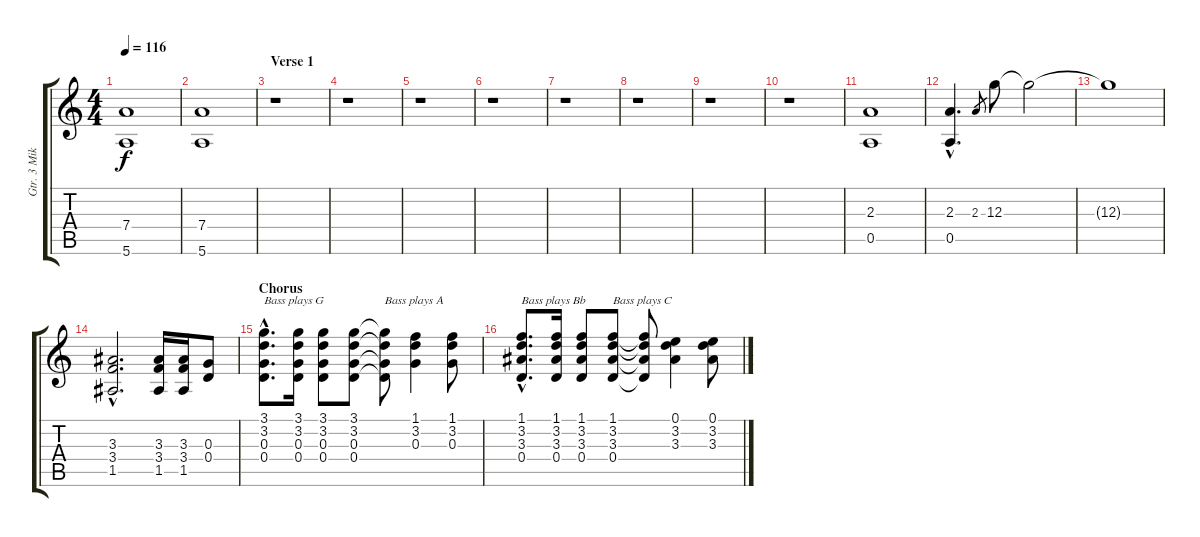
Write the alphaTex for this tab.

\track ("Gtr. 3 Mike McCready" "Gtr. 3 Mik") {instrument overdrivenguitar}
\staff {score tabs}
\tuning (E4 B3 G3 D3 A2 E2) {hide}
\ts (4 4)
\tempo 116
\clef g2
\ks c
(7.4 5.6).1{dy f} |
(7.4 5.6).1 |
\section ("" "Verse 1")
r.1 |
r.1 |
r.1 |
r.1 |
r.1 |
r.1 |
r.1 |
r.1 |
(2.3 0.5).1 |
(2.3{hac} 0.5{hac}).4{d} 2.3.8{gr} 12.3.8 12.3{t}.2 |
12.3{t}.1 |
(3.3{hac} 3.4{hac} 1.5{hac}).2{d} (3.3 3.4 1.5).16 (3.3 3.4 1.5).16 (0.3 0.4).8 |
\section ("" "Chorus")
(3.1{hac} 3.2{hac} 0.3{hac} 0.4{hac}).8{d txt "Bass plays G"} (3.1 3.2 0.3 0.4).16 (3.1 3.2 0.3 0.4).8 (3.1 3.2 0.3 0.4).8 (3.1{t} 3.2{t} 0.3{t} 0.4{t}).8{txt "Bass plays A"} (1.1 3.2 0.3).4 (1.1 3.2 0.3).8 |
(1.1{hac} 3.2{hac} 3.3{hac} 0.4{hac}).8{d txt "Bass plays Bb"} (1.1 3.2 3.3 0.4).16 (1.1 3.2 3.3 0.4).8 (1.1 3.2 3.3 0.4).8{txt "Bass plays C"} (1.1{t} 3.2{t} 3.3{t} 0.4{t}).8 (0.1 3.2 3.3).4 (0.1 3.2 3.3).8
